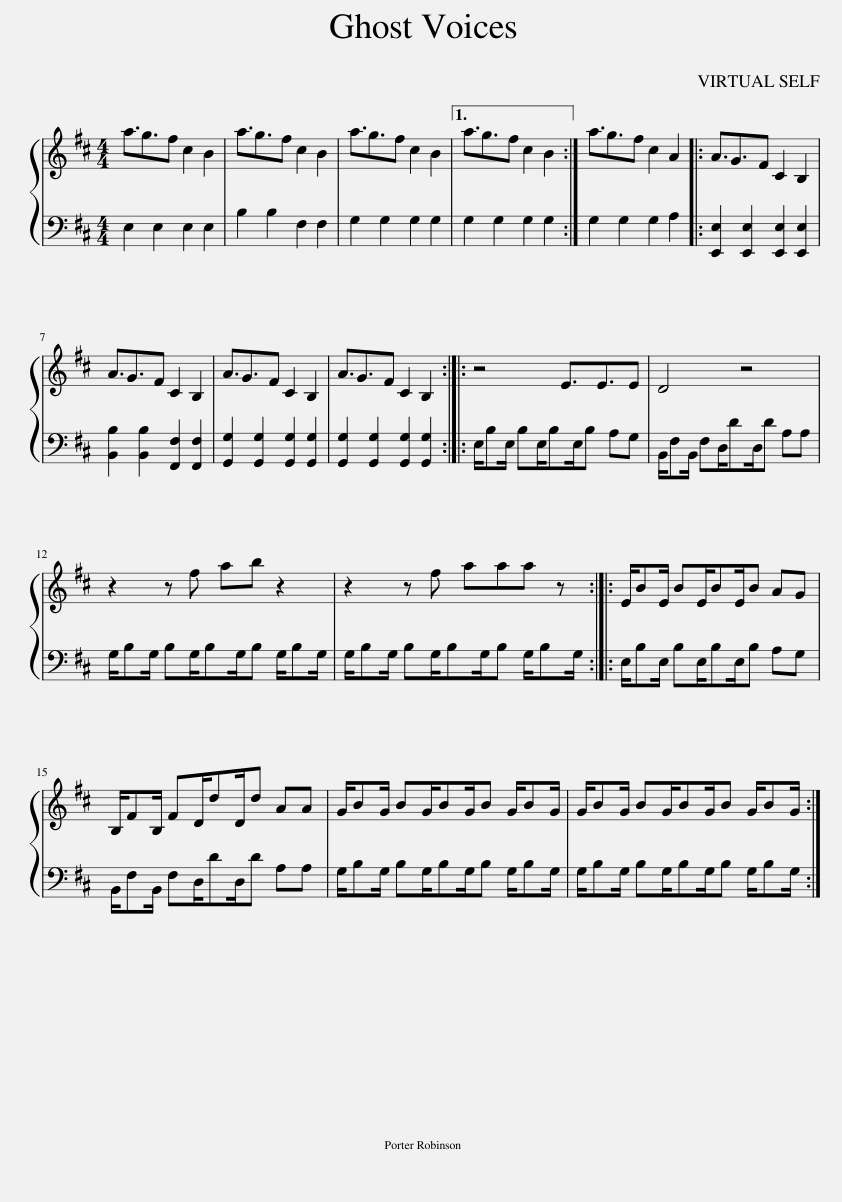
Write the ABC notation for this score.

X:1
%%score { 1 | 2 }
L:1/8
M:4/4
I:linebreak $
K:D
V:1 treble
V:2 bass
V:1
 a3/2g3/2f c2 B2 | a3/2g3/2f c2 B2 | a3/2g3/2f c2 B2 |1 a3/2g3/2f c2 B2 :| a3/2g3/2f c2 A2 |: %5
 A3/2G3/2F C2 B,2 |$ A3/2G3/2F C2 B,2 | A3/2G3/2F C2 B,2 | A3/2G3/2F C2 B,2 :: z4 E3/2E3/2E | %10
 D4 z4 |$ z2 z f ab z2 | z2 z f aaa z :: E/BE/ BE/BE/B AG |$ B,/FB,/ FD/dD/d AA | %15
 G/BG/ BG/BG/B G/BG/ | G/BG/ BG/BG/B G/BG/ :| %17
V:2
 E,2 E,2 E,2 E,2 | B,2 B,2 F,2 F,2 | G,2 G,2 G,2 G,2 |1 G,2 G,2 G,2 G,2 :| G,2 G,2 G,2 A,2 |: %5
 [E,,E,]2 [E,,E,]2 [E,,E,]2 [E,,E,]2 |$ [B,,B,]2 [B,,B,]2 [F,,F,]2 [F,,F,]2 | [G,,G,]2 [G,,G,]2 [G,,G,]2 [G,,G,]2 | [G,,G,]2 [G,,G,]2 [G,,G,]2 [G,,G,]2 :: E,/B,E,/ B,E,/B,E,/B, A,G, | %10
 B,,/F,B,,/ F,D,/DD,/D A,A, |$ G,/B,G,/ B,G,/B,G,/B, G,/B,G,/ | G,/B,G,/ B,G,/B,G,/B, G,/B,G,/ :: E,/B,E,/ B,E,/B,E,/B, A,G, |$ B,,/F,B,,/ F,D,/DD,/D A,A, | %15
 G,/B,G,/ B,G,/B,G,/B, G,/B,G,/ | G,/B,G,/ B,G,/B,G,/B, G,/B,G,/ :| %17
